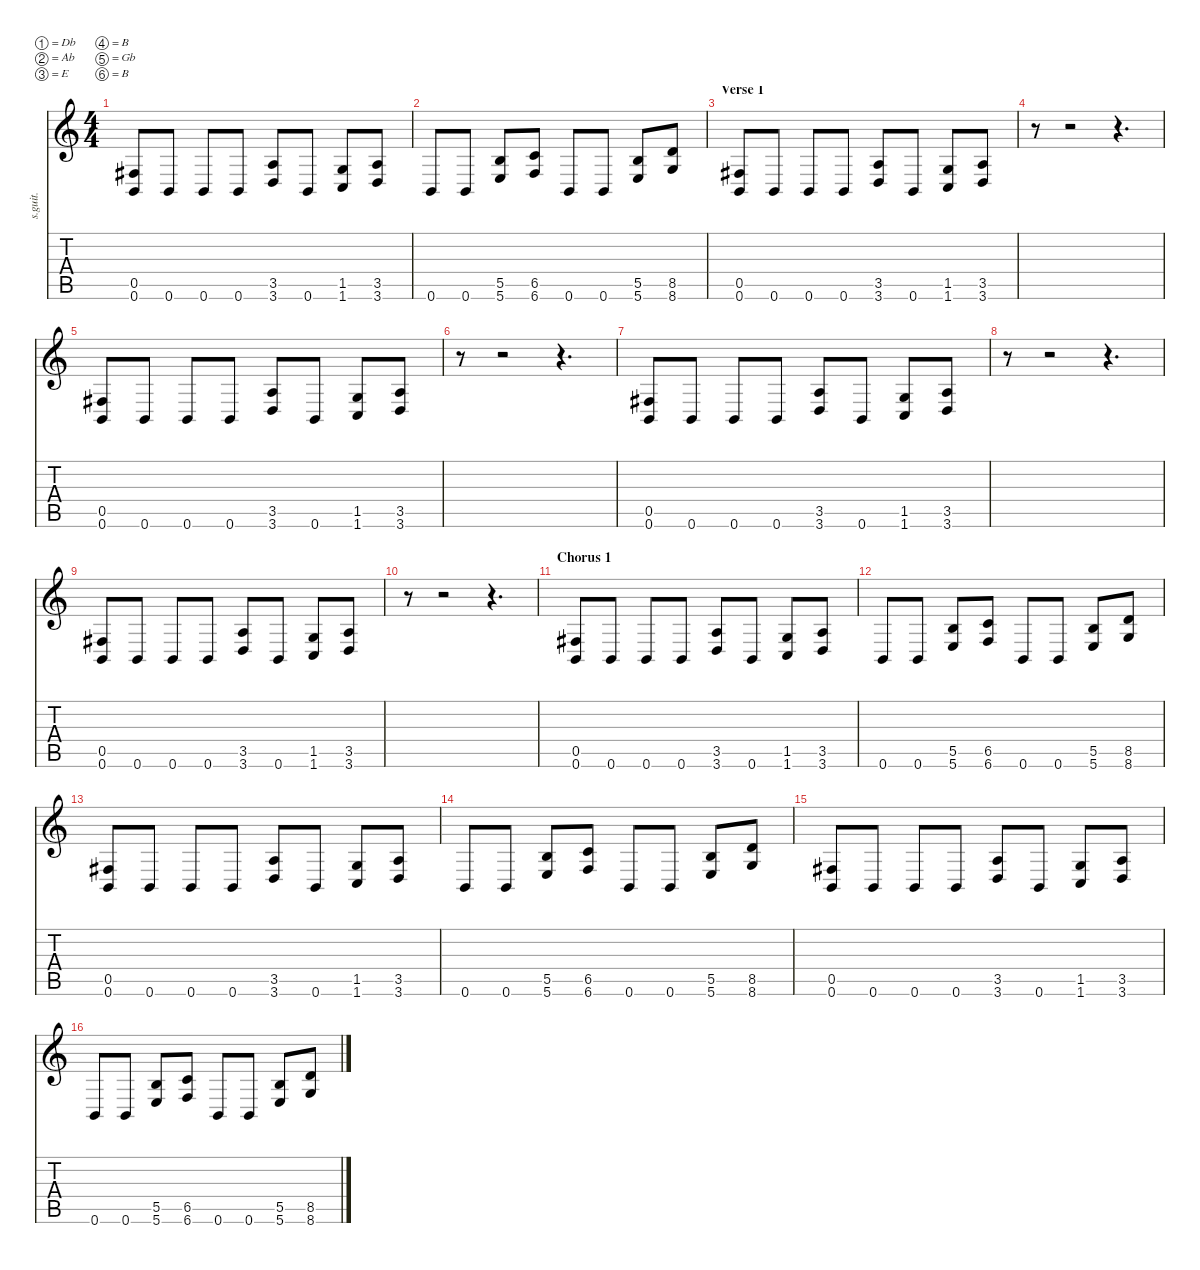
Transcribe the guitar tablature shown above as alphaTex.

\defaultSystemsLayout 4
\hideDynamics
\bracketExtendMode nobrackets
\track ("Mick Thomson" "s.guit.") {instrument distortionguitar}
\staff {score tabs}
\tuning (Db4 Ab3 E3 B2 Gb2 B1)
\ts (4 4)
\tempo (210 hide)
\clef g2
\ks c
(0.5{acc #} 0.6).8{lyrics (0 "") lyrics (1 "") lyrics (2 "") lyrics (3 "") lyrics (4 "") dy f} 0.6.8{lyrics (0 "") lyrics (1 "") lyrics (2 "") lyrics (3 "") lyrics (4 "")} 0.6.8{lyrics (0 "") lyrics (1 "") lyrics (2 "") lyrics (3 "") lyrics (4 "")} 0.6.8{lyrics (0 "") lyrics (1 "") lyrics (2 "") lyrics (3 "") lyrics (4 "")} (3.5 3.6).8{lyrics (0 "") lyrics (1 "") lyrics (2 "") lyrics (3 "") lyrics (4 "")} 0.6.8{lyrics (0 "") lyrics (1 "") lyrics (2 "") lyrics (3 "") lyrics (4 "")} (1.5 1.6).8{lyrics (0 "") lyrics (1 "") lyrics (2 "") lyrics (3 "") lyrics (4 "")} (3.5 3.6).8{lyrics (0 "") lyrics (1 "") lyrics (2 "") lyrics (3 "") lyrics (4 "")} |
0.6.8{lyrics (0 "") lyrics (1 "") lyrics (2 "") lyrics (3 "") lyrics (4 "")} 0.6.8{lyrics (0 "") lyrics (1 "") lyrics (2 "") lyrics (3 "") lyrics (4 "")} (5.5 5.6).8{lyrics (0 "") lyrics (1 "") lyrics (2 "") lyrics (3 "") lyrics (4 "")} (6.5 6.6).8{lyrics (0 "") lyrics (1 "") lyrics (2 "") lyrics (3 "") lyrics (4 "")} 0.6.8{lyrics (0 "") lyrics (1 "") lyrics (2 "") lyrics (3 "") lyrics (4 "")} 0.6.8{lyrics (0 "") lyrics (1 "") lyrics (2 "") lyrics (3 "") lyrics (4 "")} (5.5 5.6).8{lyrics (0 "") lyrics (1 "") lyrics (2 "") lyrics (3 "") lyrics (4 "")} (8.5 8.6).8{lyrics (0 "") lyrics (1 "") lyrics (2 "") lyrics (3 "") lyrics (4 "")} |
\section ("" "Verse 1")
(0.5{acc #} 0.6).8{lyrics (0 "") lyrics (1 "") lyrics (2 "") lyrics (3 "") lyrics (4 "")} 0.6.8{lyrics (0 "") lyrics (1 "") lyrics (2 "") lyrics (3 "") lyrics (4 "")} 0.6.8{lyrics (0 "") lyrics (1 "") lyrics (2 "") lyrics (3 "") lyrics (4 "")} 0.6.8{lyrics (0 "") lyrics (1 "") lyrics (2 "") lyrics (3 "") lyrics (4 "")} (3.5 3.6).8{lyrics (0 "") lyrics (1 "") lyrics (2 "") lyrics (3 "") lyrics (4 "")} 0.6.8{lyrics (0 "") lyrics (1 "") lyrics (2 "") lyrics (3 "") lyrics (4 "")} (1.5 1.6).8{lyrics (0 "") lyrics (1 "") lyrics (2 "") lyrics (3 "") lyrics (4 "")} (3.5 3.6).8{lyrics (0 "") lyrics (1 "") lyrics (2 "") lyrics (3 "") lyrics (4 "")} |
r.8 r.2 r.4{d} |
(0.5{acc #} 0.6).8{lyrics (0 "") lyrics (1 "") lyrics (2 "") lyrics (3 "") lyrics (4 "")} 0.6.8{lyrics (0 "") lyrics (1 "") lyrics (2 "") lyrics (3 "") lyrics (4 "")} 0.6.8{lyrics (0 "") lyrics (1 "") lyrics (2 "") lyrics (3 "") lyrics (4 "")} 0.6.8{lyrics (0 "") lyrics (1 "") lyrics (2 "") lyrics (3 "") lyrics (4 "")} (3.5 3.6).8{lyrics (0 "") lyrics (1 "") lyrics (2 "") lyrics (3 "") lyrics (4 "")} 0.6.8{lyrics (0 "") lyrics (1 "") lyrics (2 "") lyrics (3 "") lyrics (4 "")} (1.5 1.6).8{lyrics (0 "") lyrics (1 "") lyrics (2 "") lyrics (3 "") lyrics (4 "")} (3.5 3.6).8{lyrics (0 "") lyrics (1 "") lyrics (2 "") lyrics (3 "") lyrics (4 "")} |
r.8 r.2 r.4{d} |
(0.5{acc #} 0.6).8{lyrics (0 "") lyrics (1 "") lyrics (2 "") lyrics (3 "") lyrics (4 "")} 0.6.8{lyrics (0 "") lyrics (1 "") lyrics (2 "") lyrics (3 "") lyrics (4 "")} 0.6.8{lyrics (0 "") lyrics (1 "") lyrics (2 "") lyrics (3 "") lyrics (4 "")} 0.6.8{lyrics (0 "") lyrics (1 "") lyrics (2 "") lyrics (3 "") lyrics (4 "")} (3.5 3.6).8{lyrics (0 "") lyrics (1 "") lyrics (2 "") lyrics (3 "") lyrics (4 "")} 0.6.8{lyrics (0 "") lyrics (1 "") lyrics (2 "") lyrics (3 "") lyrics (4 "")} (1.5 1.6).8{lyrics (0 "") lyrics (1 "") lyrics (2 "") lyrics (3 "") lyrics (4 "")} (3.5 3.6).8{lyrics (0 "") lyrics (1 "") lyrics (2 "") lyrics (3 "") lyrics (4 "")} |
r.8 r.2 r.4{d} |
(0.5{acc #} 0.6).8{lyrics (0 "") lyrics (1 "") lyrics (2 "") lyrics (3 "") lyrics (4 "")} 0.6.8{lyrics (0 "") lyrics (1 "") lyrics (2 "") lyrics (3 "") lyrics (4 "")} 0.6.8{lyrics (0 "") lyrics (1 "") lyrics (2 "") lyrics (3 "") lyrics (4 "")} 0.6.8{lyrics (0 "") lyrics (1 "") lyrics (2 "") lyrics (3 "") lyrics (4 "")} (3.5 3.6).8{lyrics (0 "") lyrics (1 "") lyrics (2 "") lyrics (3 "") lyrics (4 "")} 0.6.8{lyrics (0 "") lyrics (1 "") lyrics (2 "") lyrics (3 "") lyrics (4 "")} (1.5 1.6).8{lyrics (0 "") lyrics (1 "") lyrics (2 "") lyrics (3 "") lyrics (4 "")} (3.5 3.6).8{lyrics (0 "") lyrics (1 "") lyrics (2 "") lyrics (3 "") lyrics (4 "")} |
r.8 r.2 r.4{d} |
\section ("" "Chorus 1")
(0.5{acc #} 0.6).8{lyrics (0 "") lyrics (1 "") lyrics (2 "") lyrics (3 "") lyrics (4 "")} 0.6.8{lyrics (0 "") lyrics (1 "") lyrics (2 "") lyrics (3 "") lyrics (4 "")} 0.6.8{lyrics (0 "") lyrics (1 "") lyrics (2 "") lyrics (3 "") lyrics (4 "")} 0.6.8{lyrics (0 "") lyrics (1 "") lyrics (2 "") lyrics (3 "") lyrics (4 "")} (3.5 3.6).8{lyrics (0 "") lyrics (1 "") lyrics (2 "") lyrics (3 "") lyrics (4 "")} 0.6.8{lyrics (0 "") lyrics (1 "") lyrics (2 "") lyrics (3 "") lyrics (4 "")} (1.5 1.6).8{lyrics (0 "") lyrics (1 "") lyrics (2 "") lyrics (3 "") lyrics (4 "")} (3.5 3.6).8{lyrics (0 "") lyrics (1 "") lyrics (2 "") lyrics (3 "") lyrics (4 "")} |
0.6.8{lyrics (0 "") lyrics (1 "") lyrics (2 "") lyrics (3 "") lyrics (4 "")} 0.6.8{lyrics (0 "") lyrics (1 "") lyrics (2 "") lyrics (3 "") lyrics (4 "")} (5.5 5.6).8{lyrics (0 "") lyrics (1 "") lyrics (2 "") lyrics (3 "") lyrics (4 "")} (6.5 6.6).8{lyrics (0 "") lyrics (1 "") lyrics (2 "") lyrics (3 "") lyrics (4 "")} 0.6.8{lyrics (0 "") lyrics (1 "") lyrics (2 "") lyrics (3 "") lyrics (4 "")} 0.6.8{lyrics (0 "") lyrics (1 "") lyrics (2 "") lyrics (3 "") lyrics (4 "")} (5.5 5.6).8{lyrics (0 "") lyrics (1 "") lyrics (2 "") lyrics (3 "") lyrics (4 "")} (8.5 8.6).8{lyrics (0 "") lyrics (1 "") lyrics (2 "") lyrics (3 "") lyrics (4 "")} |
(0.5{acc #} 0.6).8{lyrics (0 "") lyrics (1 "") lyrics (2 "") lyrics (3 "") lyrics (4 "")} 0.6.8{lyrics (0 "") lyrics (1 "") lyrics (2 "") lyrics (3 "") lyrics (4 "")} 0.6.8{lyrics (0 "") lyrics (1 "") lyrics (2 "") lyrics (3 "") lyrics (4 "")} 0.6.8{lyrics (0 "") lyrics (1 "") lyrics (2 "") lyrics (3 "") lyrics (4 "")} (3.5 3.6).8{lyrics (0 "") lyrics (1 "") lyrics (2 "") lyrics (3 "") lyrics (4 "")} 0.6.8{lyrics (0 "") lyrics (1 "") lyrics (2 "") lyrics (3 "") lyrics (4 "")} (1.5 1.6).8{lyrics (0 "") lyrics (1 "") lyrics (2 "") lyrics (3 "") lyrics (4 "")} (3.5 3.6).8{lyrics (0 "") lyrics (1 "") lyrics (2 "") lyrics (3 "") lyrics (4 "")} |
0.6.8{lyrics (0 "") lyrics (1 "") lyrics (2 "") lyrics (3 "") lyrics (4 "")} 0.6.8{lyrics (0 "") lyrics (1 "") lyrics (2 "") lyrics (3 "") lyrics (4 "")} (5.5 5.6).8{lyrics (0 "") lyrics (1 "") lyrics (2 "") lyrics (3 "") lyrics (4 "")} (6.5 6.6).8{lyrics (0 "") lyrics (1 "") lyrics (2 "") lyrics (3 "") lyrics (4 "")} 0.6.8{lyrics (0 "") lyrics (1 "") lyrics (2 "") lyrics (3 "") lyrics (4 "")} 0.6.8{lyrics (0 "") lyrics (1 "") lyrics (2 "") lyrics (3 "") lyrics (4 "")} (5.5 5.6).8{lyrics (0 "") lyrics (1 "") lyrics (2 "") lyrics (3 "") lyrics (4 "")} (8.5 8.6).8{lyrics (0 "") lyrics (1 "") lyrics (2 "") lyrics (3 "") lyrics (4 "")} |
(0.5{acc #} 0.6).8{lyrics (0 "") lyrics (1 "") lyrics (2 "") lyrics (3 "") lyrics (4 "")} 0.6.8{lyrics (0 "") lyrics (1 "") lyrics (2 "") lyrics (3 "") lyrics (4 "")} 0.6.8{lyrics (0 "") lyrics (1 "") lyrics (2 "") lyrics (3 "") lyrics (4 "")} 0.6.8{lyrics (0 "") lyrics (1 "") lyrics (2 "") lyrics (3 "") lyrics (4 "")} (3.5 3.6).8{lyrics (0 "") lyrics (1 "") lyrics (2 "") lyrics (3 "") lyrics (4 "")} 0.6.8{lyrics (0 "") lyrics (1 "") lyrics (2 "") lyrics (3 "") lyrics (4 "")} (1.5 1.6).8{lyrics (0 "") lyrics (1 "") lyrics (2 "") lyrics (3 "") lyrics (4 "")} (3.5 3.6).8{lyrics (0 "") lyrics (1 "") lyrics (2 "") lyrics (3 "") lyrics (4 "")} |
0.6.8{lyrics (0 "") lyrics (1 "") lyrics (2 "") lyrics (3 "") lyrics (4 "")} 0.6.8{lyrics (0 "") lyrics (1 "") lyrics (2 "") lyrics (3 "") lyrics (4 "")} (5.5 5.6).8{lyrics (0 "") lyrics (1 "") lyrics (2 "") lyrics (3 "") lyrics (4 "")} (6.5 6.6).8{lyrics (0 "") lyrics (1 "") lyrics (2 "") lyrics (3 "") lyrics (4 "")} 0.6.8{lyrics (0 "") lyrics (1 "") lyrics (2 "") lyrics (3 "") lyrics (4 "")} 0.6.8{lyrics (0 "") lyrics (1 "") lyrics (2 "") lyrics (3 "") lyrics (4 "")} (5.5 5.6).8{lyrics (0 "") lyrics (1 "") lyrics (2 "") lyrics (3 "") lyrics (4 "")} (8.5 8.6).8{lyrics (0 "") lyrics (1 "") lyrics (2 "") lyrics (3 "") lyrics (4 "")}
